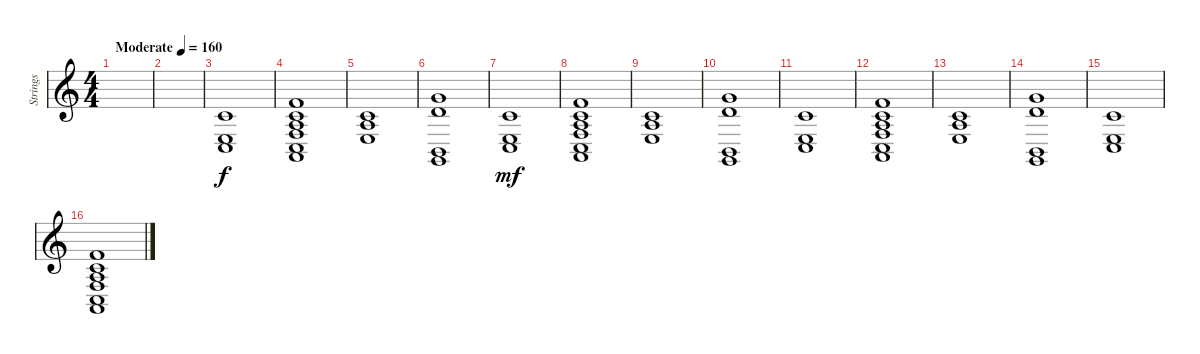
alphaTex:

\track ("Strings" "Strings") {instrument stringensemble1}
\staff {score}
\tuning (E4 B3 G3 D3 A2 E2) {hide}
\ts (4 4)
\tempo (160 "Moderate")
\clef g2
\ks c
|
|
(1.2 2.4 3.5).1 |
(1.1 1.2 2.3 3.4 3.5 5.6).1 |
(1.2 2.3 2.4).1 |
(3.1 3.2 2.5 3.6).1 |
(1.2 2.4 3.5).1{dy mf} |
(1.1 1.2 2.3 3.4 3.5 5.6).1 |
(1.2 2.3 2.4).1 |
(3.1 3.2 2.5 3.6).1 |
(1.2 2.4 3.5).1 |
(1.1 1.2 2.3 3.4 3.5 5.6).1 |
(1.2 2.3 2.4).1 |
(3.1 3.2 2.5 3.6).1 |
(1.2 2.4 3.5).1 |
(1.1 1.2 2.3 3.4 3.5 5.6).1
